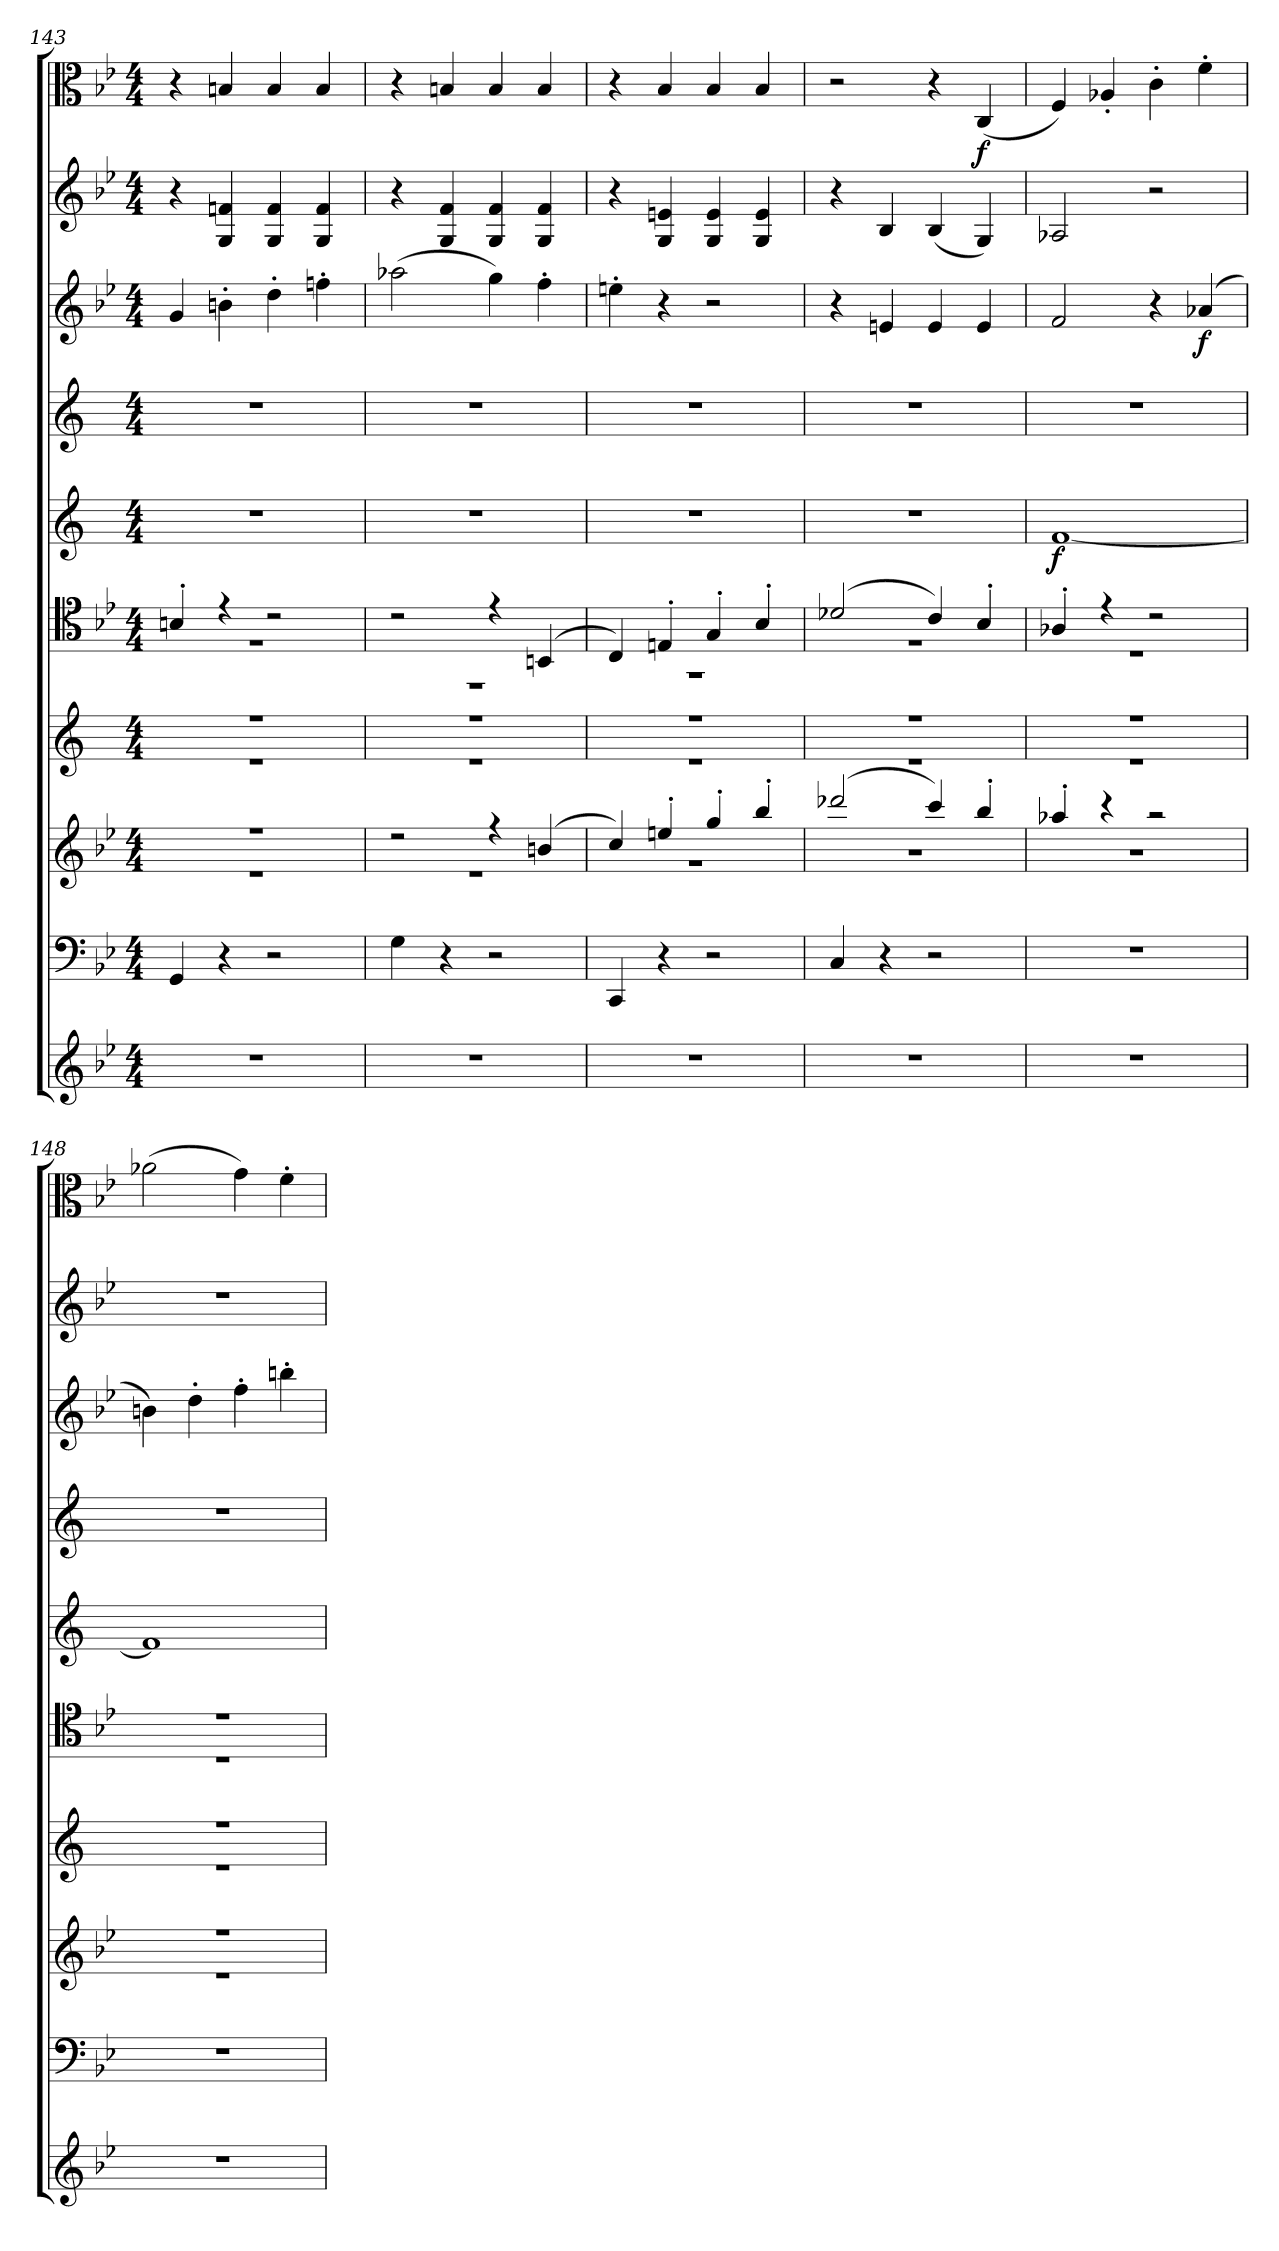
**kern	**kern	**kern	**kern	**kern	**kern	**dynam	**kern	**kern	**dynam	**kern	**kern	**dynam
*part10	*part9	*part8	*part7	*part6	*part5	*part5	*part4	*part3	*part3	*part2	*part1	*part1
*staff10	*staff9	*staff8	*staff7	*staff6	*staff5	*staff5	*staff4	*staff3	*staff3	*staff2	*staff1	*staff1
*clefG2	*clefF4	*clefG2	*clefG2	*clefC4	*clefG2	*	*clefG2	*clefG2	*	*clefG2	*clefC3	*
*k[b-e-]	*k[b-e-]	*k[b-e-]	*k[]	*k[b-e-]	*k[]	*	*k[]	*k[b-e-]	*	*k[b-e-]	*k[b-e-]	*
*g:	*g:	*g:	*	*g:	*	*	*	*g:	*	*g:	*g:	*
*M4/4	*M4/4	*M4/4	*M4/4	*M4/4	*M4/4	*	*M4/4	*M4/4	*	*M4/4	*M4/4	*
=143	=143	=143	=143	=143	=143	=143	=143	=143	=143	=143	=143	=143
*	*	*^	*^	*^	*	*	*	*	*	*	*	*
1r	4GG/	1r	1r	1r	1r	4Bn'/	1r	1r	.	1r	4g/	.	4r	4r	.
.	4r	.	.	.	.	4r	.	.	.	.	4bn'\	.	4G/ 4fn/	4Bn/	.
.	2r	.	.	.	.	2r	.	.	.	.	4dd'\	.	4G/ 4f/	4B/	.
.	.	.	.	.	.	.	.	.	.	.	4ffn'\	.	4G/ 4f/	4B/	.
=144	=144	=144	=144	=144	=144	=144	=144	=144	=144	=144	=144	=144	=144	=144	=144
1r	4G\	2r	1r	1r	1r	2r	1r	1r	.	1r	(2aa-X\	.	4r	4r	.
.	4r	.	.	.	.	.	.	.	.	.	.	.	4G/ 4f/	4Bn/	.
.	2r	4r	.	.	.	4r	.	.	.	.	4gg\)	.	4G/ 4f/	4B/	.
.	.	(4bn/	.	.	.	(4BBn/	.	.	.	.	4ff'\	.	4G/ 4f/	4B/	.
=145	=145	=145	=145	=145	=145	=145	=145	=145	=145	=145	=145	=145	=145	=145	=145
1r	4CC/	4cc/)	1r	1r	1r	4C/)	1r	1r	.	1r	4een'\	.	4r	4r	.
.	4r	4een'/	.	.	.	4En'/	.	.	.	.	4r	.	4G/ 4en/	4B-/	.
.	2r	4gg'/	.	.	.	4G'/	.	.	.	.	2r	.	4G/ 4e/	4B-/	.
.	.	4bb-'/	.	.	.	4B-'/	.	.	.	.	.	.	4G/ 4e/	4B-/	.
=146	=146	=146	=146	=146	=146	=146	=146	=146	=146	=146	=146	=146	=146	=146	=146
1r	4C/	(2ddd-X/	1r	1r	1r	(2d-X/	1r	1r	.	1r	4r	.	4r	2r	.
.	4r	.	.	.	.	.	.	.	.	.	4en/	.	4B-/	.	.
.	2r	4ccc/)	.	.	.	4c/)	.	.	.	.	4e/	.	(4B-/	4r	.
.	.	4bb-'/	.	.	.	4B-'/	.	.	.	.	4e/	.	4G/)	(4C/	f
=147	=147	=147	=147	=147	=147	=147	=147	=147	=147	=147	=147	=147	=147	=147	=147
1r	1r	4aa-X'/	1r	1r	1r	4A-X'/	1r	[1f/	f	1r	2f/	.	2A-X/	4F/)	.
.	.	4r	.	.	.	4r	.	.	.	.	.	.	.	4A-X'/	.
.	.	2r	.	.	.	2r	.	.	.	.	4r	.	2r	4c'\	.
.	.	.	.	.	.	.	.	.	.	.	(4a-X/	f	.	4f'\	.
=148	=148	=148	=148	=148	=148	=148	=148	=148	=148	=148	=148	=148	=148	=148	=148
1r	1r	1r	1r	1r	1r	1r	1r	1f/]	.	1r	4bn\)	.	1r	(2a-X\	.
.	.	.	.	.	.	.	.	.	.	.	4dd'\	.	.	.	.
.	.	.	.	.	.	.	.	.	.	.	4ff'\	.	.	4g\)	.
.	.	.	.	.	.	.	.	.	.	.	4bbn'\	.	.	4f'\	.
*	*	*v	*v	*	*	*v	*v	*	*	*	*	*	*	*	*
*	*	*	*v	*v	*	*	*	*	*	*	*	*	*
=	=	=	=	=	=	=	=	=	=	=	=	=
*-	*-	*-	*-	*-	*-	*-	*-	*-	*-	*-	*-	*-
